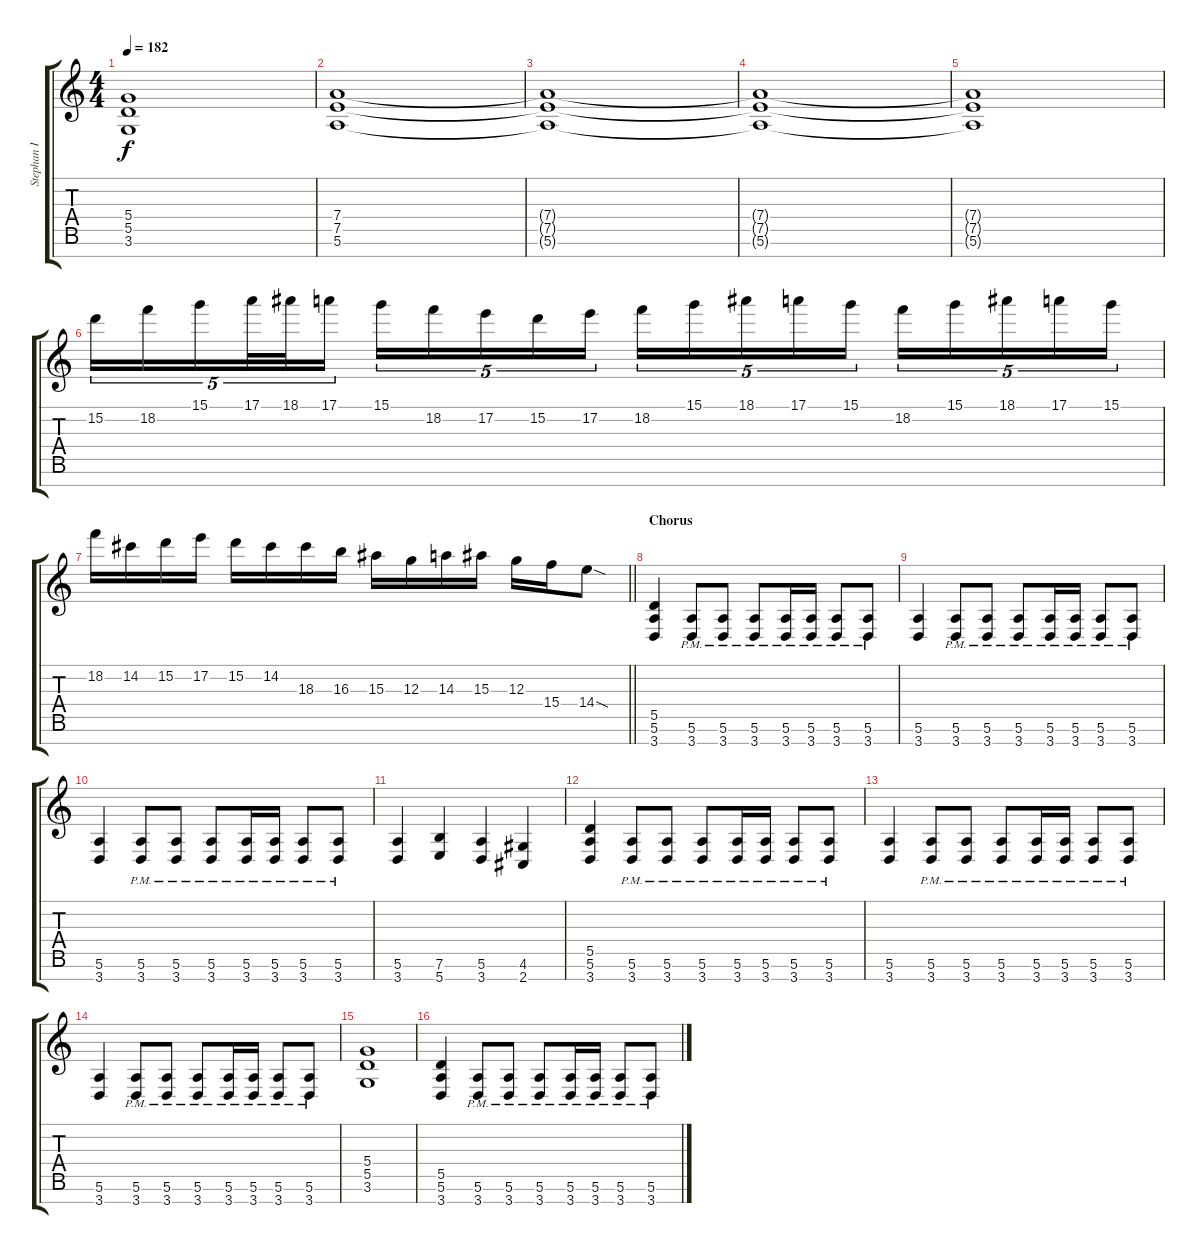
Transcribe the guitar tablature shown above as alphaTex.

\track ("Stephan I" "Stephan I") {instrument distortionguitar}
\staff {score tabs}
\tuning (E4 B3 G3 D3 A2 E2 B1) {hide}
\ts (4 4)
\tempo 182
\clef g2
\ks c
(5.4{t} 5.5{t} 3.6{t}).1{dy f} |
(7.4 7.5 5.6).1 |
(7.4{t} 7.5{t} 5.6{t}).1 |
(7.4{t} 7.5{t} 5.6{t}).1 |
(7.4{t} 7.5{t} 5.6{t}).1 |
15.2.16{tu (5 4)} 18.2.16{tu (5 4)} 15.1.16{tu (5 4)} 17.1.32{tu (5 4)} 18.1.32{tu (5 4)} 17.1.16{tu (5 4)} 15.1.16{tu (5 4)} 18.2.16{tu (5 4)} 17.2.16{tu (5 4)} 15.2.16{tu (5 4)} 17.2.16{tu (5 4)} 18.2.16{tu (5 4)} 15.1.16{tu (5 4)} 18.1.16{tu (5 4)} 17.1.16{tu (5 4)} 15.1.16{tu (5 4)} 18.2.16{tu (5 4)} 15.1.16{tu (5 4)} 18.1.16{tu (5 4)} 17.1.16{tu (5 4)} 15.1.16{tu (5 4)} |
\barLineRight lightlight
18.2.16 14.2.16 15.2.16 17.2.16 15.2.16 14.2.16 18.3.16 16.3.16 15.3.16 12.3.16 14.3.16 15.3.16 12.3.16 15.4.16 14.4{sod}.8 |
\section ("" "Chorus")
(5.5 5.6 3.7).4 (5.6{pm} 3.7{pm}).8 (5.6{pm} 3.7{pm}).8 (5.6{pm} 3.7{pm}).8 (5.6{pm} 3.7{pm}).16 (5.6{pm} 3.7{pm}).16 (5.6{pm} 3.7{pm}).8 (5.6{pm} 3.7{pm}).8 |
(5.6 3.7).4 (5.6{pm} 3.7{pm}).8 (5.6{pm} 3.7{pm}).8 (5.6{pm} 3.7{pm}).8 (5.6{pm} 3.7{pm}).16 (5.6{pm} 3.7{pm}).16 (5.6{pm} 3.7{pm}).8 (5.6{pm} 3.7{pm}).8 |
(5.6 3.7).4 (5.6{pm} 3.7{pm}).8 (5.6{pm} 3.7{pm}).8 (5.6{pm} 3.7{pm}).8 (5.6{pm} 3.7{pm}).16 (5.6{pm} 3.7{pm}).16 (5.6{pm} 3.7{pm}).8 (5.6{pm} 3.7{pm}).8 |
(5.6 3.7).4 (7.6 5.7).4 (5.6 3.7).4 (4.6 2.7).4 |
(5.5 5.6 3.7).4 (5.6{pm} 3.7{pm}).8 (5.6{pm} 3.7{pm}).8 (5.6{pm} 3.7{pm}).8 (5.6{pm} 3.7{pm}).16 (5.6{pm} 3.7{pm}).16 (5.6{pm} 3.7{pm}).8 (5.6{pm} 3.7{pm}).8 |
(5.6 3.7).4 (5.6{pm} 3.7{pm}).8 (5.6{pm} 3.7{pm}).8 (5.6{pm} 3.7{pm}).8 (5.6{pm} 3.7{pm}).16 (5.6{pm} 3.7{pm}).16 (5.6{pm} 3.7{pm}).8 (5.6{pm} 3.7{pm}).8 |
(5.6 3.7).4 (5.6{pm} 3.7{pm}).8 (5.6{pm} 3.7{pm}).8 (5.6{pm} 3.7{pm}).8 (5.6{pm} 3.7{pm}).16 (5.6{pm} 3.7{pm}).16 (5.6{pm} 3.7{pm}).8 (5.6{pm} 3.7{pm}).8 |
(5.4 5.5 3.6).1 |
(5.5 5.6 3.7).4 (5.6{pm} 3.7{pm}).8 (5.6{pm} 3.7{pm}).8 (5.6{pm} 3.7{pm}).8 (5.6{pm} 3.7{pm}).16 (5.6{pm} 3.7{pm}).16 (5.6{pm} 3.7{pm}).8 (5.6{pm} 3.7{pm}).8
